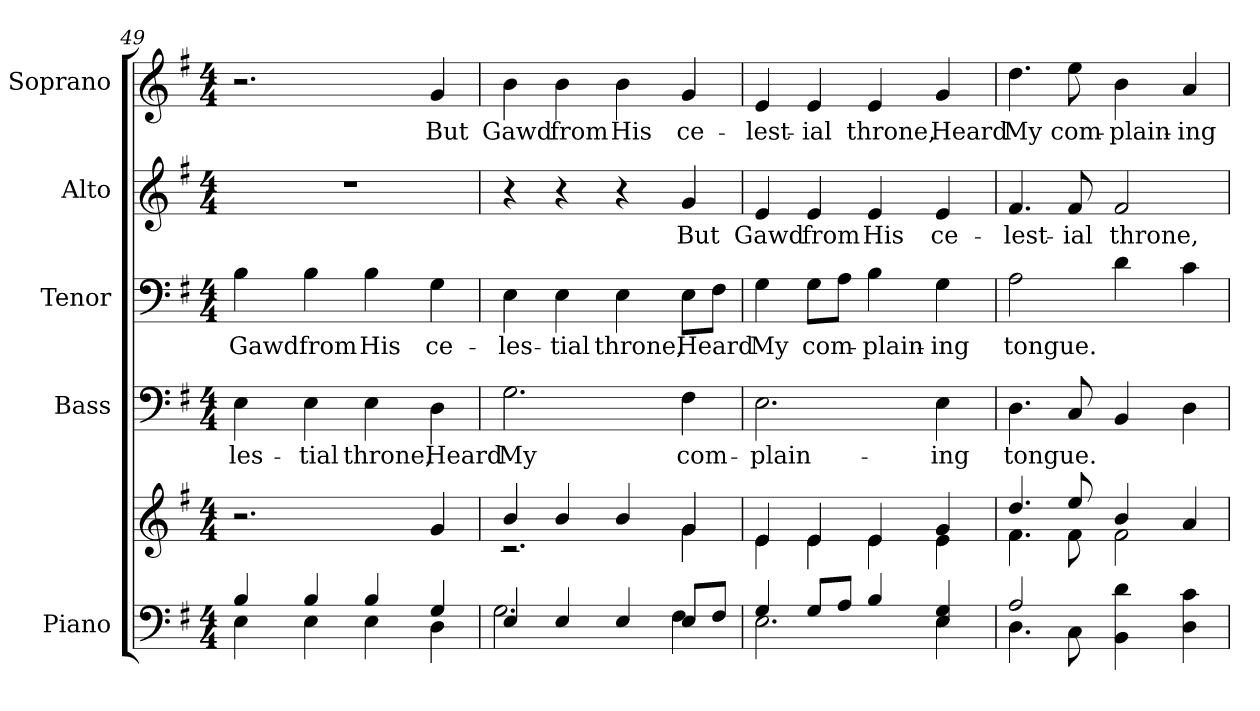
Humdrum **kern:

**kern	**kern	**kern	**text	**kern	**text	**kern	**text	**kern	**text
*part5	*part5	*part4	*part4	*part3	*part3	*part2	*part2	*part1	*part1
*staff6	*staff5	*staff4	*staff4	*staff3	*staff3	*staff2	*staff2	*staff1	*staff1
*I"Piano	*	*I"Bass	*	*I"Tenor	*	*I"Alto	*	*I"Soprano	*
*I'Pno.	*	*I'B.	*	*I'T.	*	*I'A.	*	*I'S.	*
*clefF4	*clefG2	*clefF4	*	*clefF4	*	*clefG2	*	*clefG2	*
*k[f#]	*k[f#]	*k[f#]	*	*k[f#]	*	*k[f#]	*	*k[f#]	*
*G:	*G:	*G:	*	*G:	*	*G:	*	*G:	*
*M4/4	*M4/4	*M4/4	*	*M4/4	*	*M4/4	*	*M4/4	*
=49	=49	=49	=49	=49	=49	=49	=49	=49	=49
*^	*	*	*	*	*	*	*	*	*
!	!	!	!	!LO:LY:b:color=#000000	!	!	!	!	!	!
!	!	!	!	!	!	!LO:LY:b:color=#000000	!	!	!	!
4Bi/	4Ei\	2.r	4Ei\	-les-	4Bi\	Gawd	1r	.	2.r	.
!	!	!	!	!LO:LY:b:color=#000000	!	!	!	!	!	!
!	!	!	!	!	!	!LO:LY:b:color=#000000	!	!	!	!
4Bi/	4Ei\	.	4Ei\	-tial	4Bi\	from	.	.	.	.
!	!	!	!	!LO:LY:b:color=#000000	!	!	!	!	!	!
!	!	!	!	!	!	!LO:LY:b:color=#000000	!	!	!	!
4Bi/	4Ei\	.	4Ei\	throne,	4Bi\	His	.	.	.	.
!	!	!	!	!LO:LY:b:color=#000000	!	!	!	!	!	!
!	!	!	!	!	!	!LO:LY:b:color=#000000	!	!	!	!
!	!	!	!	!	!	!	!	!	!	!LO:LY:b:color=#000000
4Gi/	4Di\	4gi/	4Di\	Heard	4Gi\	ce-	.	.	4gi/	But
!!LO:PB:g=z
=50	=50	=50	=50	=50	=50	=50	=50	=50	=50	=50
*	*	*^	*	*	*	*	*	*	*	*
!	!	!	!	!	!LO:LY:b:color=#000000	!	!	!	!	!	!
!	!	!	!	!	!	!	!LO:LY:b:color=#000000	!	!	!	!
!	!	!	!	!	!	!	!	!	!	!	!LO:LY:b:color=#000000
4Ei/	2.Gi\	4bi/	2.r	2.Gi\	My	4Ei\	-les-	4r	.	4bi\	Gawd
!	!	!	!	!	!	!	!LO:LY:b:color=#000000	!	!	!	!
!	!	!	!	!	!	!	!	!	!	!	!LO:LY:b:color=#000000
4Ei/	.	4bi/	.	.	.	4Ei\	-tial	4r	.	4bi\	from
!	!	!	!	!	!	!	!LO:LY:b:color=#000000	!	!	!	!
!	!	!	!	!	!	!	!	!	!	!	!LO:LY:b:color=#000000
4Ei/	.	4bi/	.	.	.	4Ei\	throne,	4r	.	4bi\	His
!	!	!	!	!	!LO:LY:b:color=#000000	!	!	!	!	!	!
!	!	!	!	!	!	!	!LO:LY:b:color=#000000	!	!	!	!
!	!	!	!	!	!	!	!	!	!LO:LY:b:color=#000000	!	!
!	!	!	!	!	!	!	!	!	!	!	!LO:LY:b:color=#000000
8Ei/L	4F#i\	4gi/	4gi\	4F#i\	com-	8Ei\L	Heard	4gi/	But	4gi/	ce-
8F#i/J	.	.	.	.	.	8F#i\J	.	.	.	.	.
=51	=51	=51	=51	=51	=51	=51	=51	=51	=51	=51	=51
!	!	!	!	!	!LO:LY:b:color=#000000	!	!	!	!	!	!
!	!	!	!	!	!	!	!LO:LY:b:color=#000000	!	!	!	!
!	!	!	!	!	!	!	!	!	!LO:LY:b:color=#000000	!	!
!	!	!	!	!	!	!	!	!	!	!	!LO:LY:b:color=#000000
4Gi/	2.Ei\	4ei/	4ei\	2.Ei\	-plain-	4Gi\	My	4ei/	Gawd	4ei/	-lest-
!	!	!	!	!	!	!	!LO:LY:b:color=#000000	!	!	!	!
!	!	!	!	!	!	!	!	!	!LO:LY:b:color=#000000	!	!
!	!	!	!	!	!	!	!	!	!	!	!LO:LY:b:color=#000000
8Gi/L	.	4ei/	4ei\	.	.	8Gi\L	com-	4ei/	from	4ei/	-ial
8Ai/J	.	.	.	.	.	8Ai\J	.	.	.	.	.
!	!	!	!	!	!	!	!LO:LY:b:color=#000000	!	!	!	!
!	!	!	!	!	!	!	!	!	!LO:LY:b:color=#000000	!	!
!	!	!	!	!	!	!	!	!	!	!	!LO:LY:b:color=#000000
4Bi/	.	4ei/	4ei\	.	.	4Bi\	-plain-	4ei/	His	4ei/	throne,
!	!	!	!	!	!LO:LY:b:color=#000000	!	!	!	!	!	!
!	!	!	!	!	!	!	!LO:LY:b:color=#000000	!	!	!	!
!	!	!	!	!	!	!	!	!	!LO:LY:b:color=#000000	!	!
!	!	!	!	!	!	!	!	!	!	!	!LO:LY:b:color=#000000
4Ei/ 4Gi	4Ei\	4gi/	4ei\	4Ei\	-ing	4Gi\	-ing	4ei/	ce-	4gi/	Heard
=52	=52	=52	=52	=52	=52	=52	=52	=52	=52	=52	=52
!	!	!	!	!	!LO:LY:b:color=#000000	!	!	!	!	!	!
!	!	!	!	!	!	!	!LO:LY:b:color=#000000	!	!	!	!
!	!	!	!	!	!	!	!	!	!LO:LY:b:color=#000000	!	!
!	!	!	!	!	!	!	!	!	!	!	!LO:LY:b:color=#000000
2Ai/	4.Di\	4.ddi/	4.f#i\	4.Di\	tongue.	2Ai\	tongue.	4.f#i/	-lest-	4.ddi\	My
!	!	!	!	!	!	!	!	!	!LO:LY:b:color=#000000	!	!
!	!	!	!	!	!	!	!	!	!	!	!LO:LY:b:color=#000000
.	8Ci\	8eei/	8f#i\	8Ci/	.	.	.	8f#i/	-ial	8eei\	com-
!	!	!	!	!	!	!	!	!	!LO:LY:b:color=#000000	!	!
!	!	!	!	!	!	!	!	!	!	!	!LO:LY:b:color=#000000
4BBi\ 4di	2ryy	4bi/	2f#i\	4BBi/	.	4di\	.	2f#i/	throne,	4bi\	-plain-
!	!	!	!	!	!	!	!	!	!	!	!LO:LY:b:color=#000000
4Di\ 4ci	.	4ai/	.	4Di\	.	4ci\	.	.	.	4ai/	-ing
*v	*v	*	*	*	*	*	*	*	*	*	*
*	*v	*v	*	*	*	*	*	*	*	*
=	=	=	=	=	=	=	=	=	=
*-	*-	*-	*-	*-	*-	*-	*-	*-	*-
